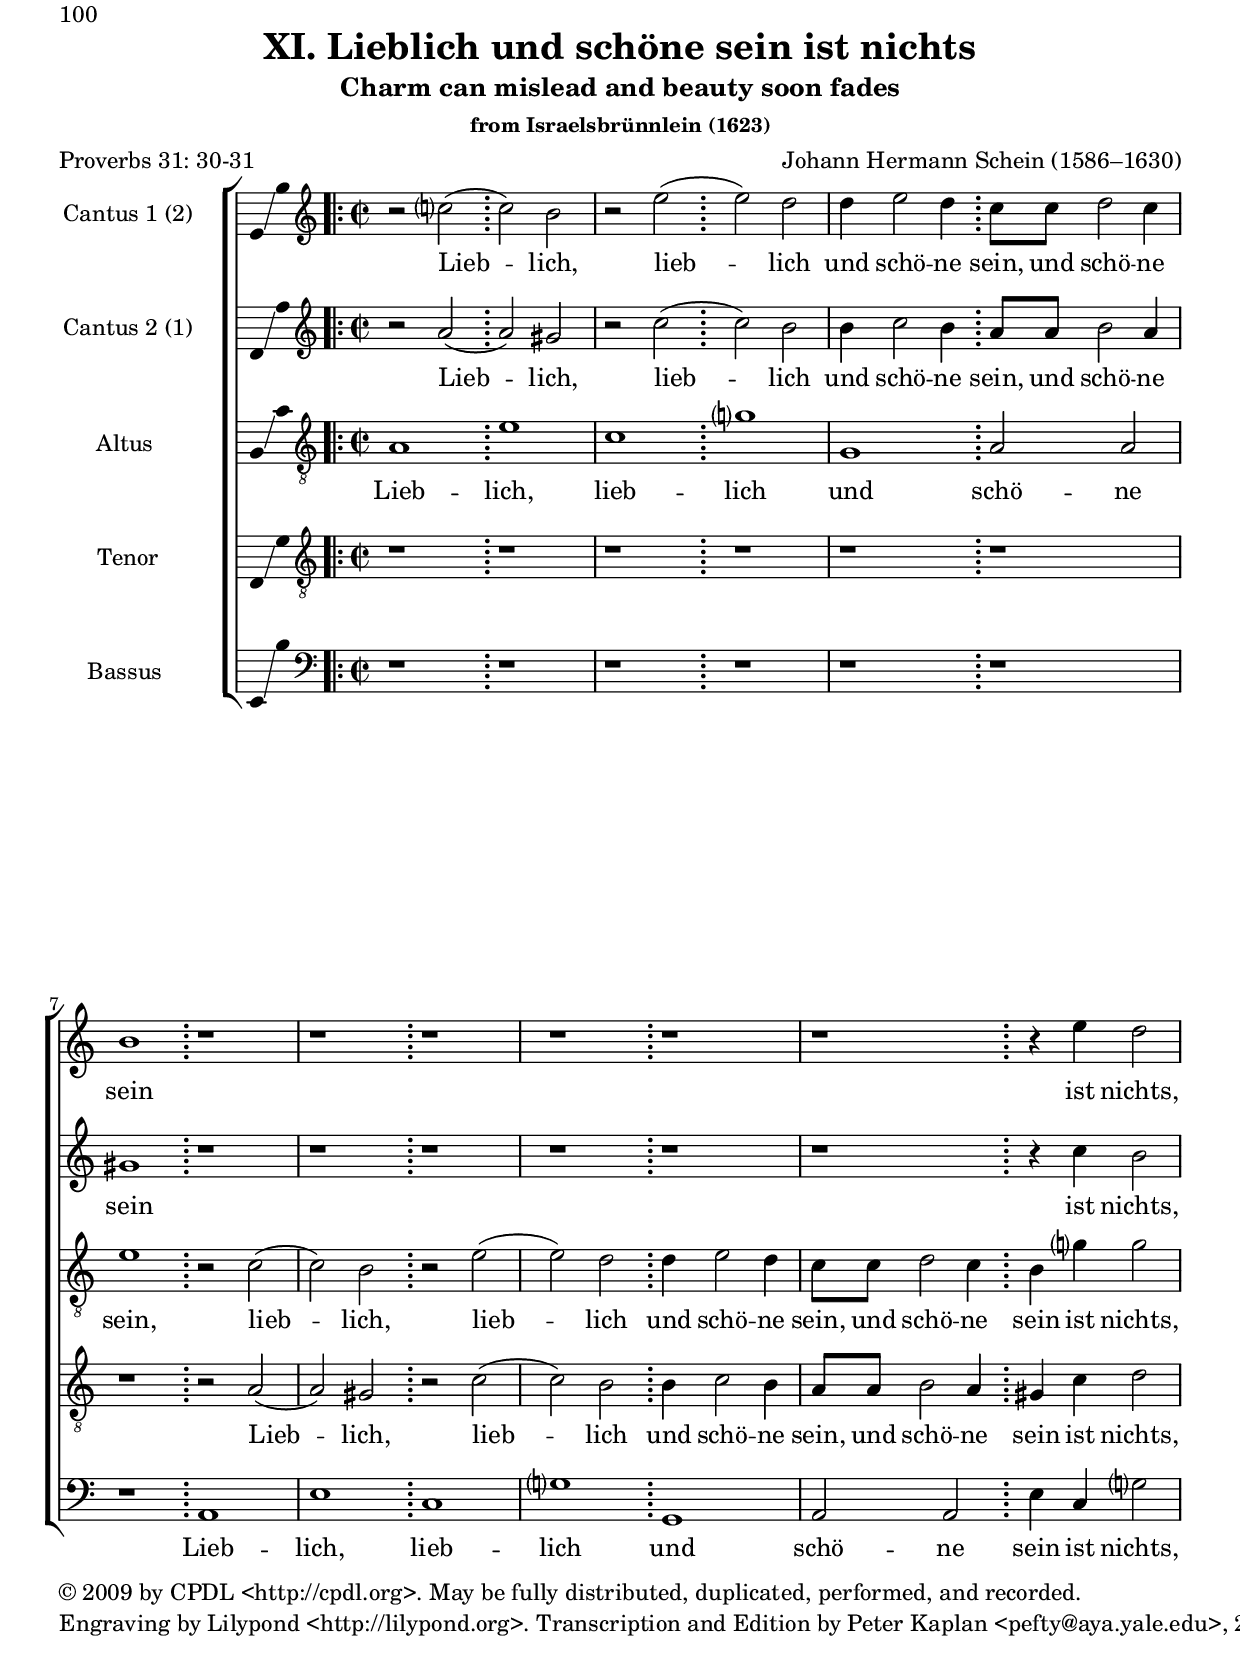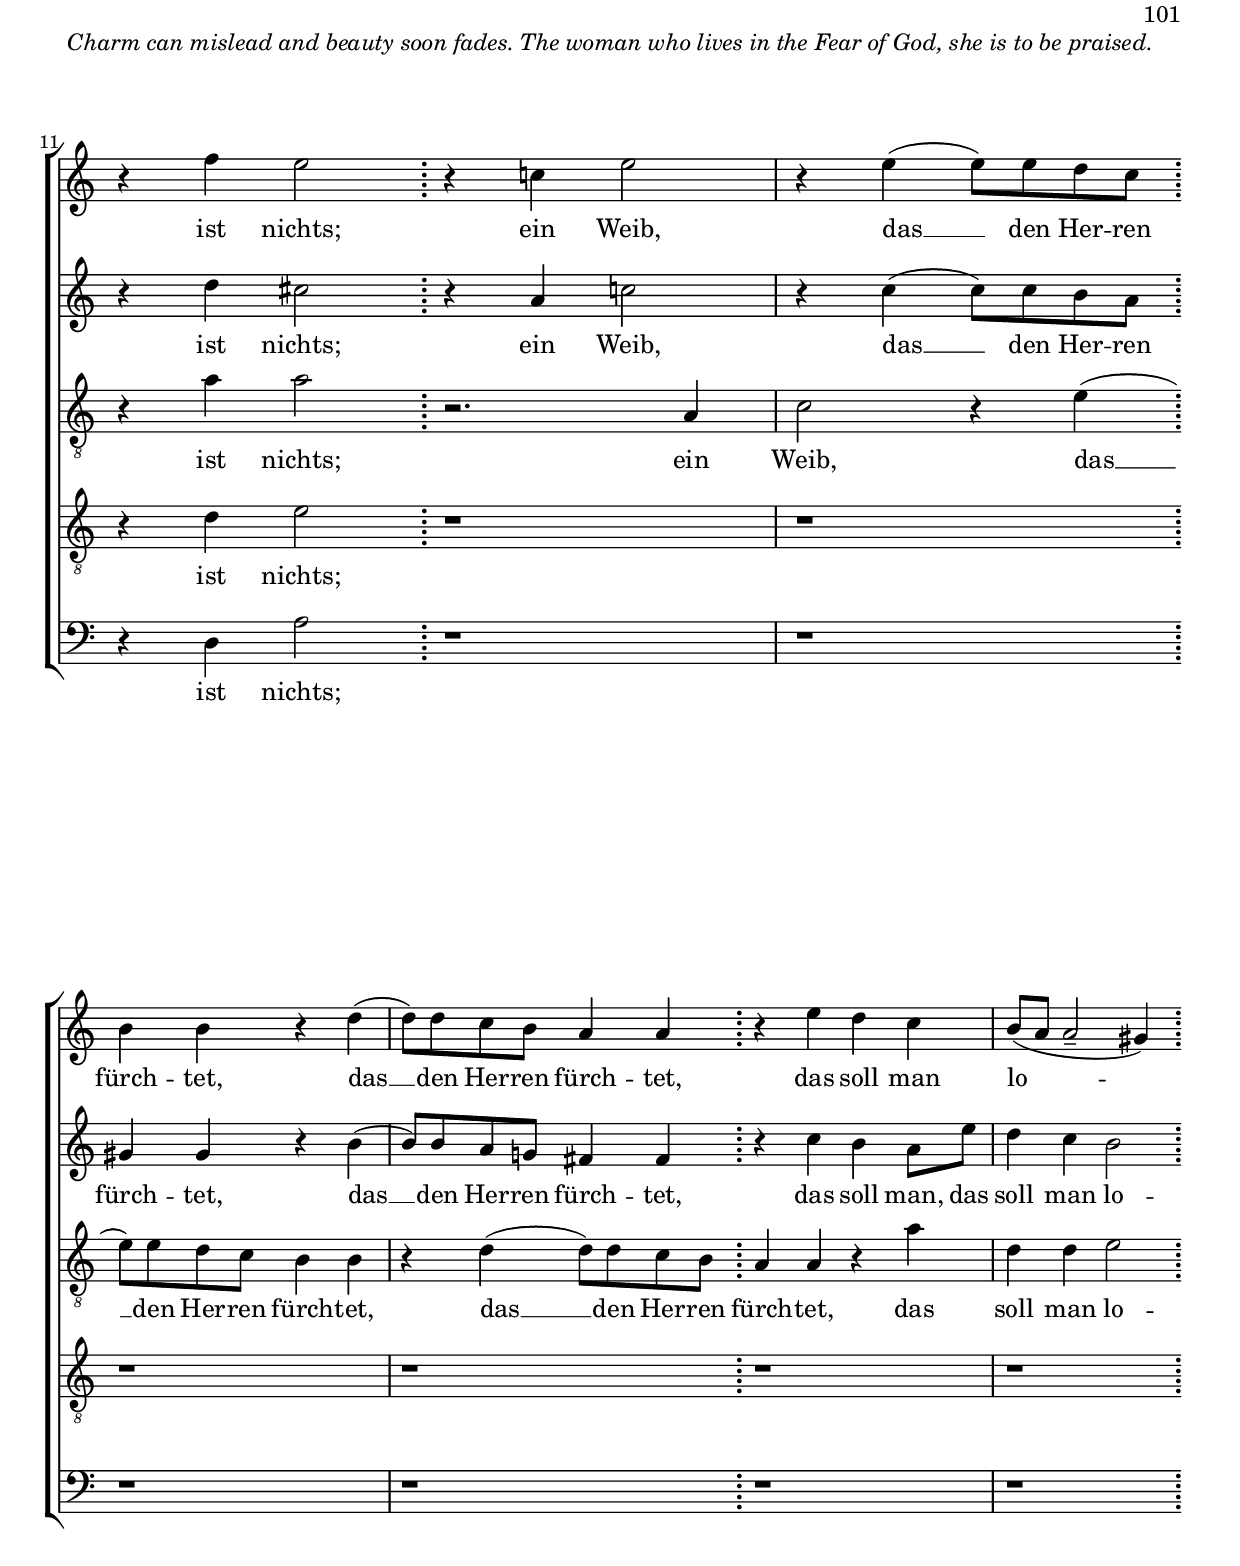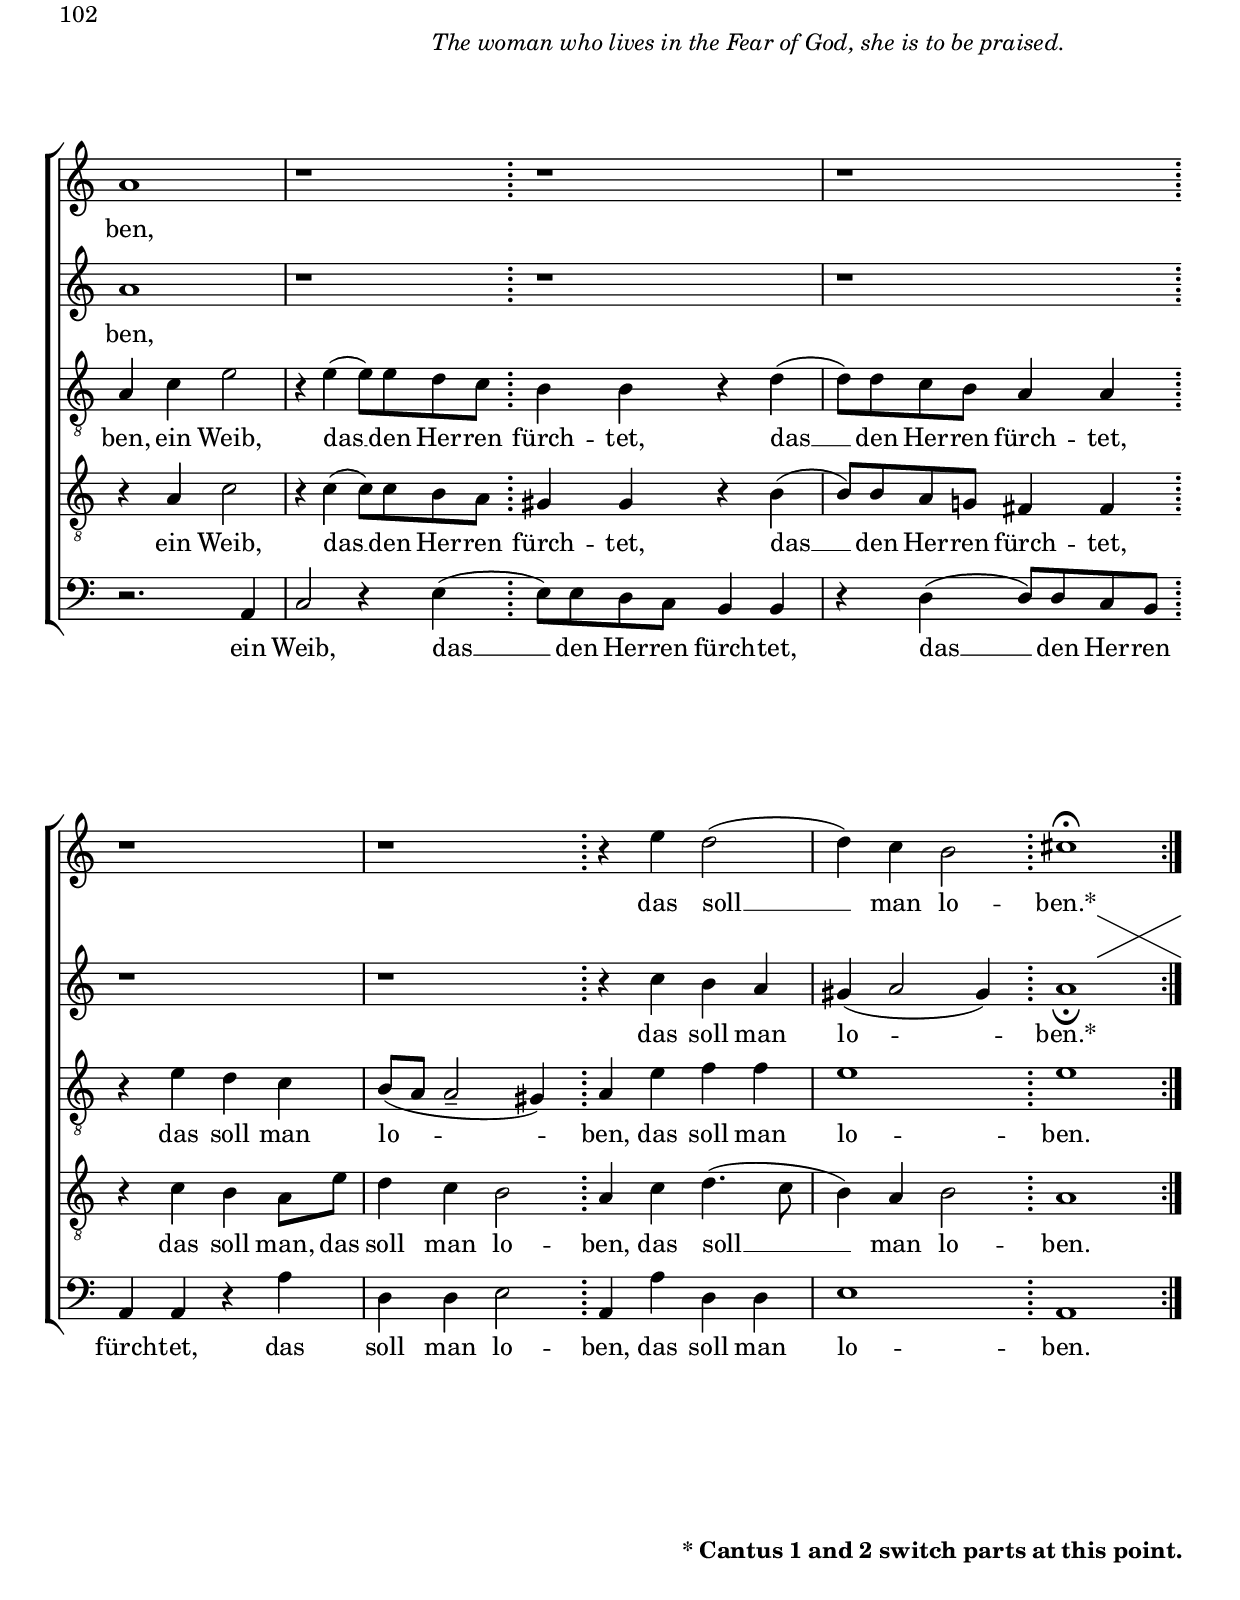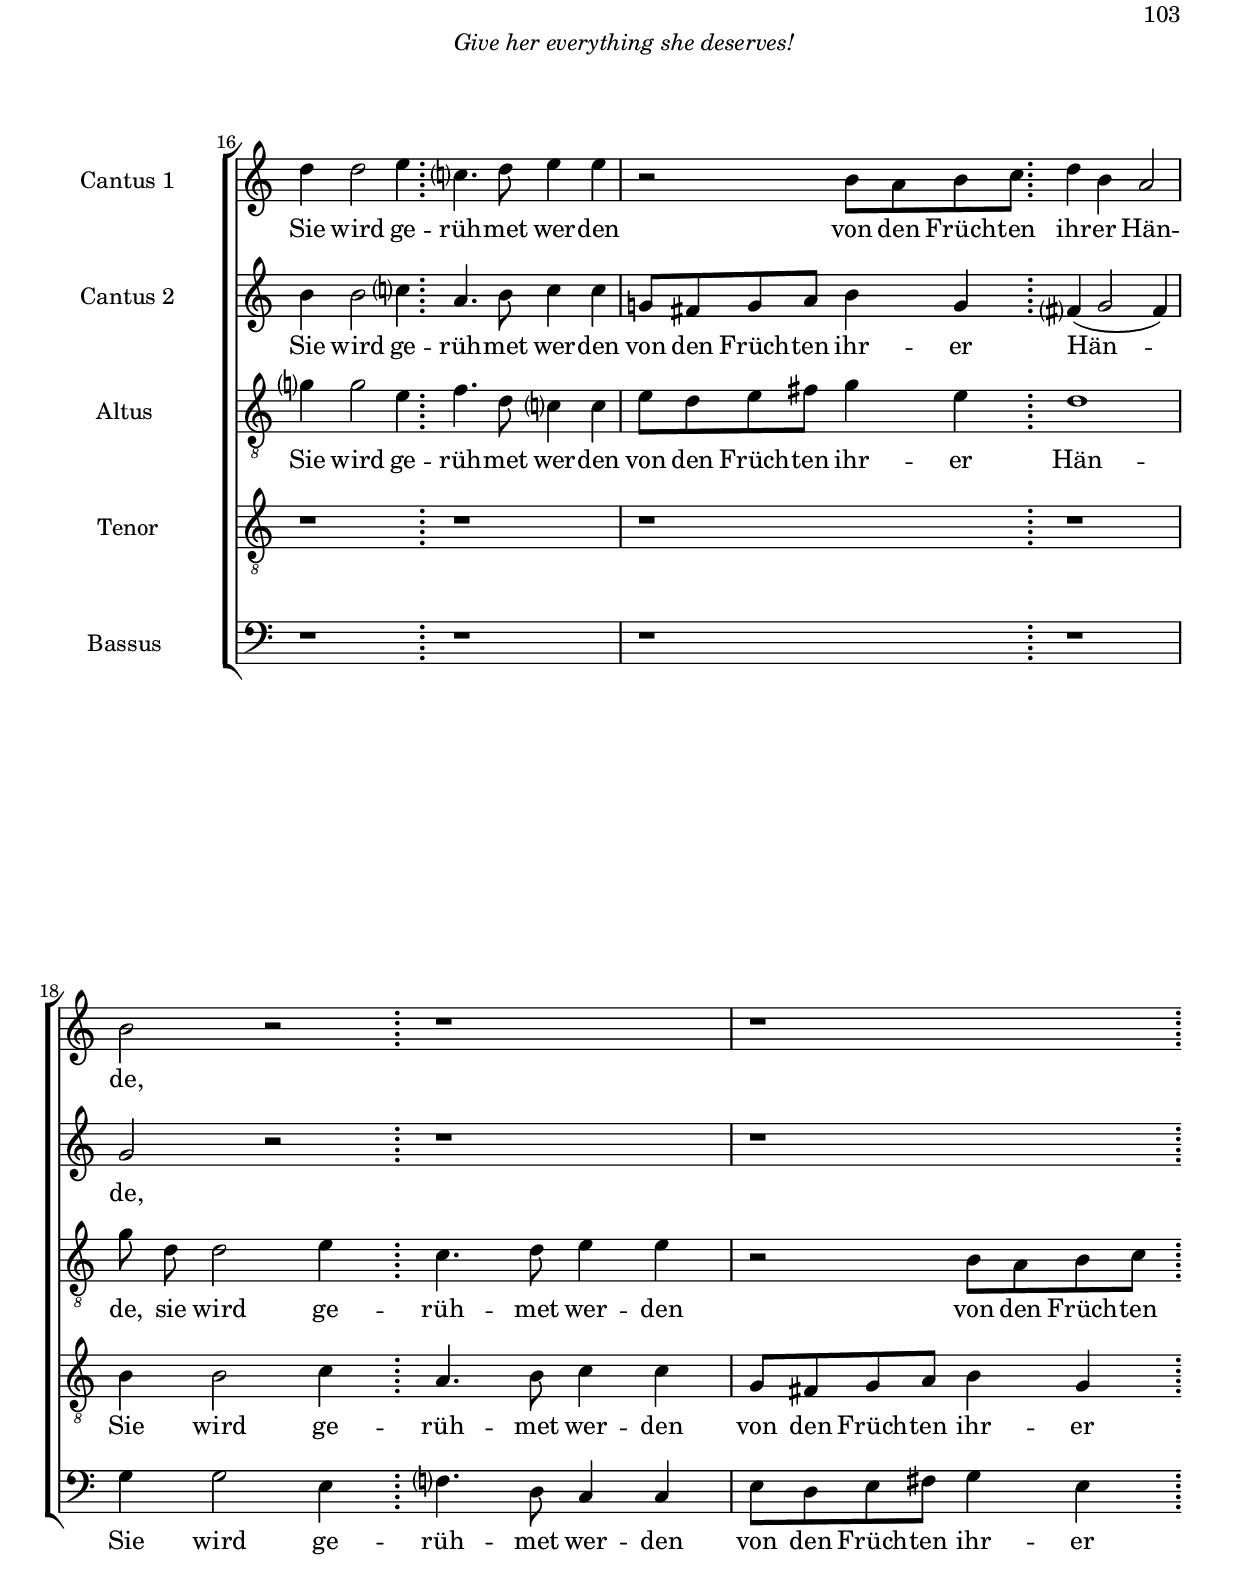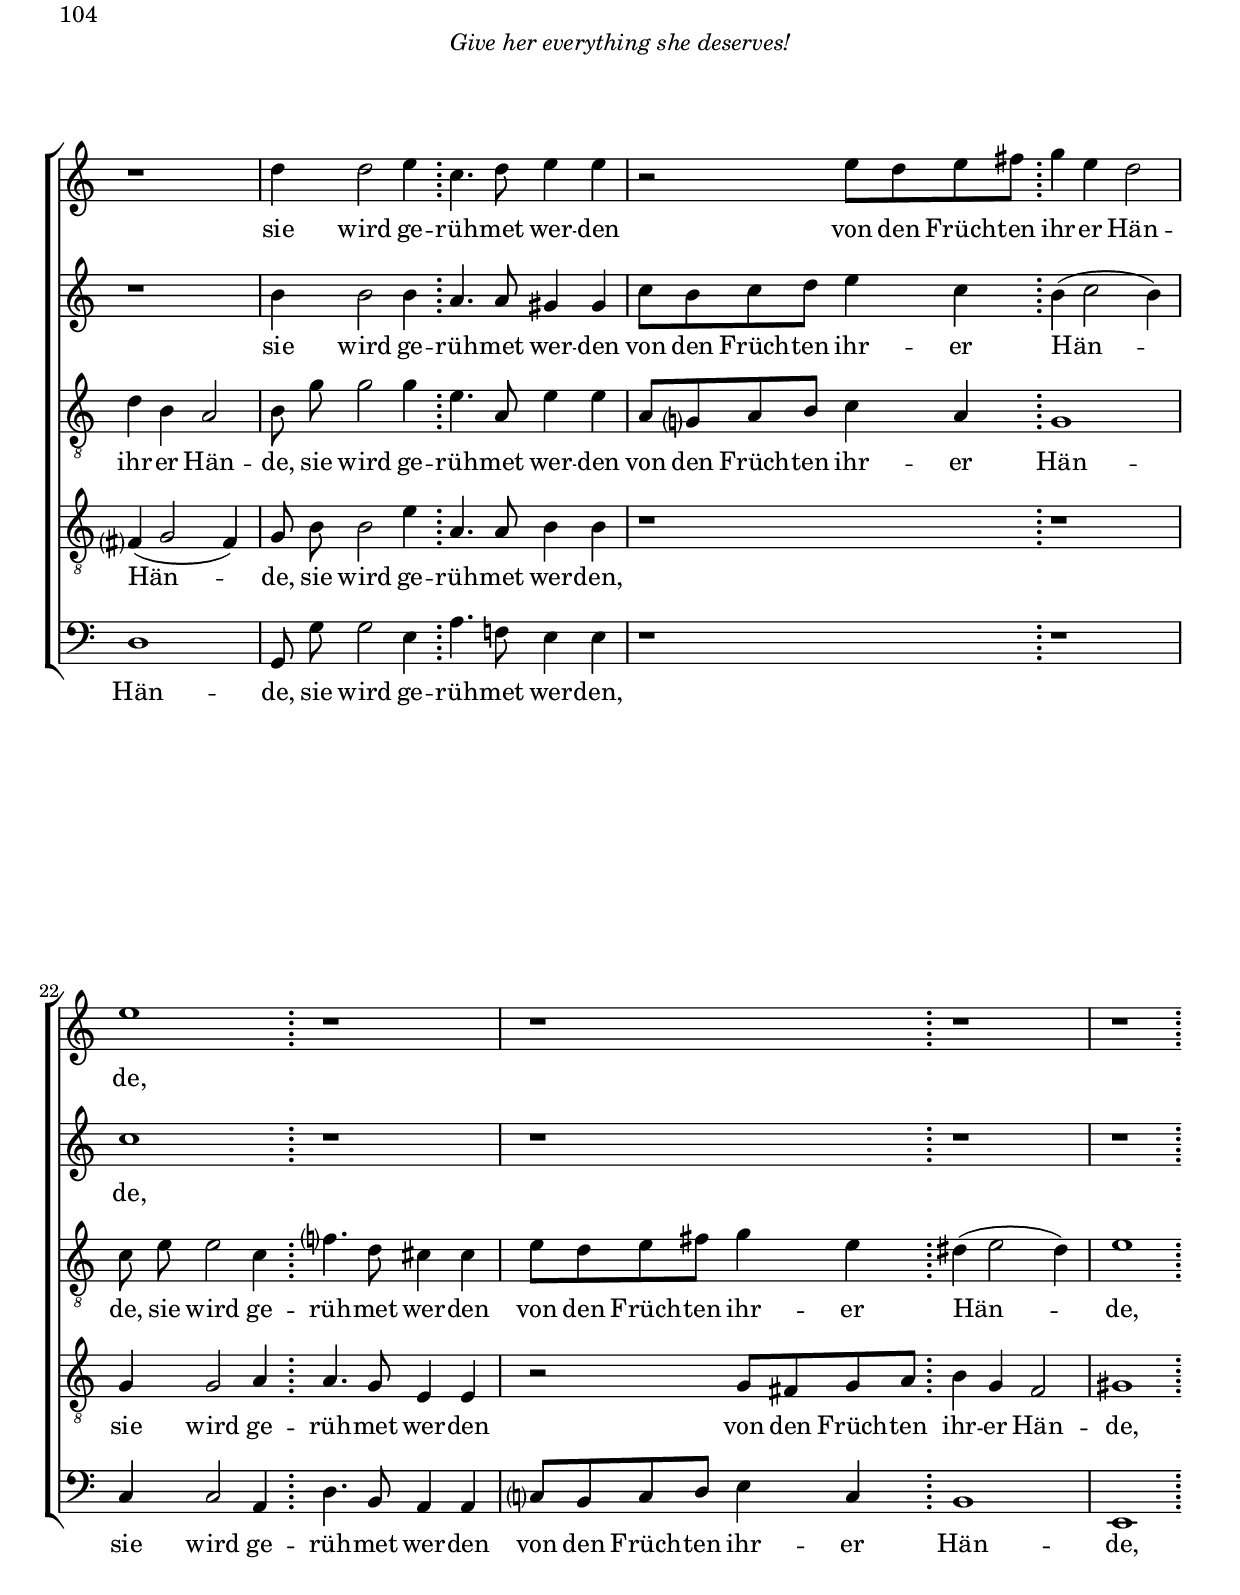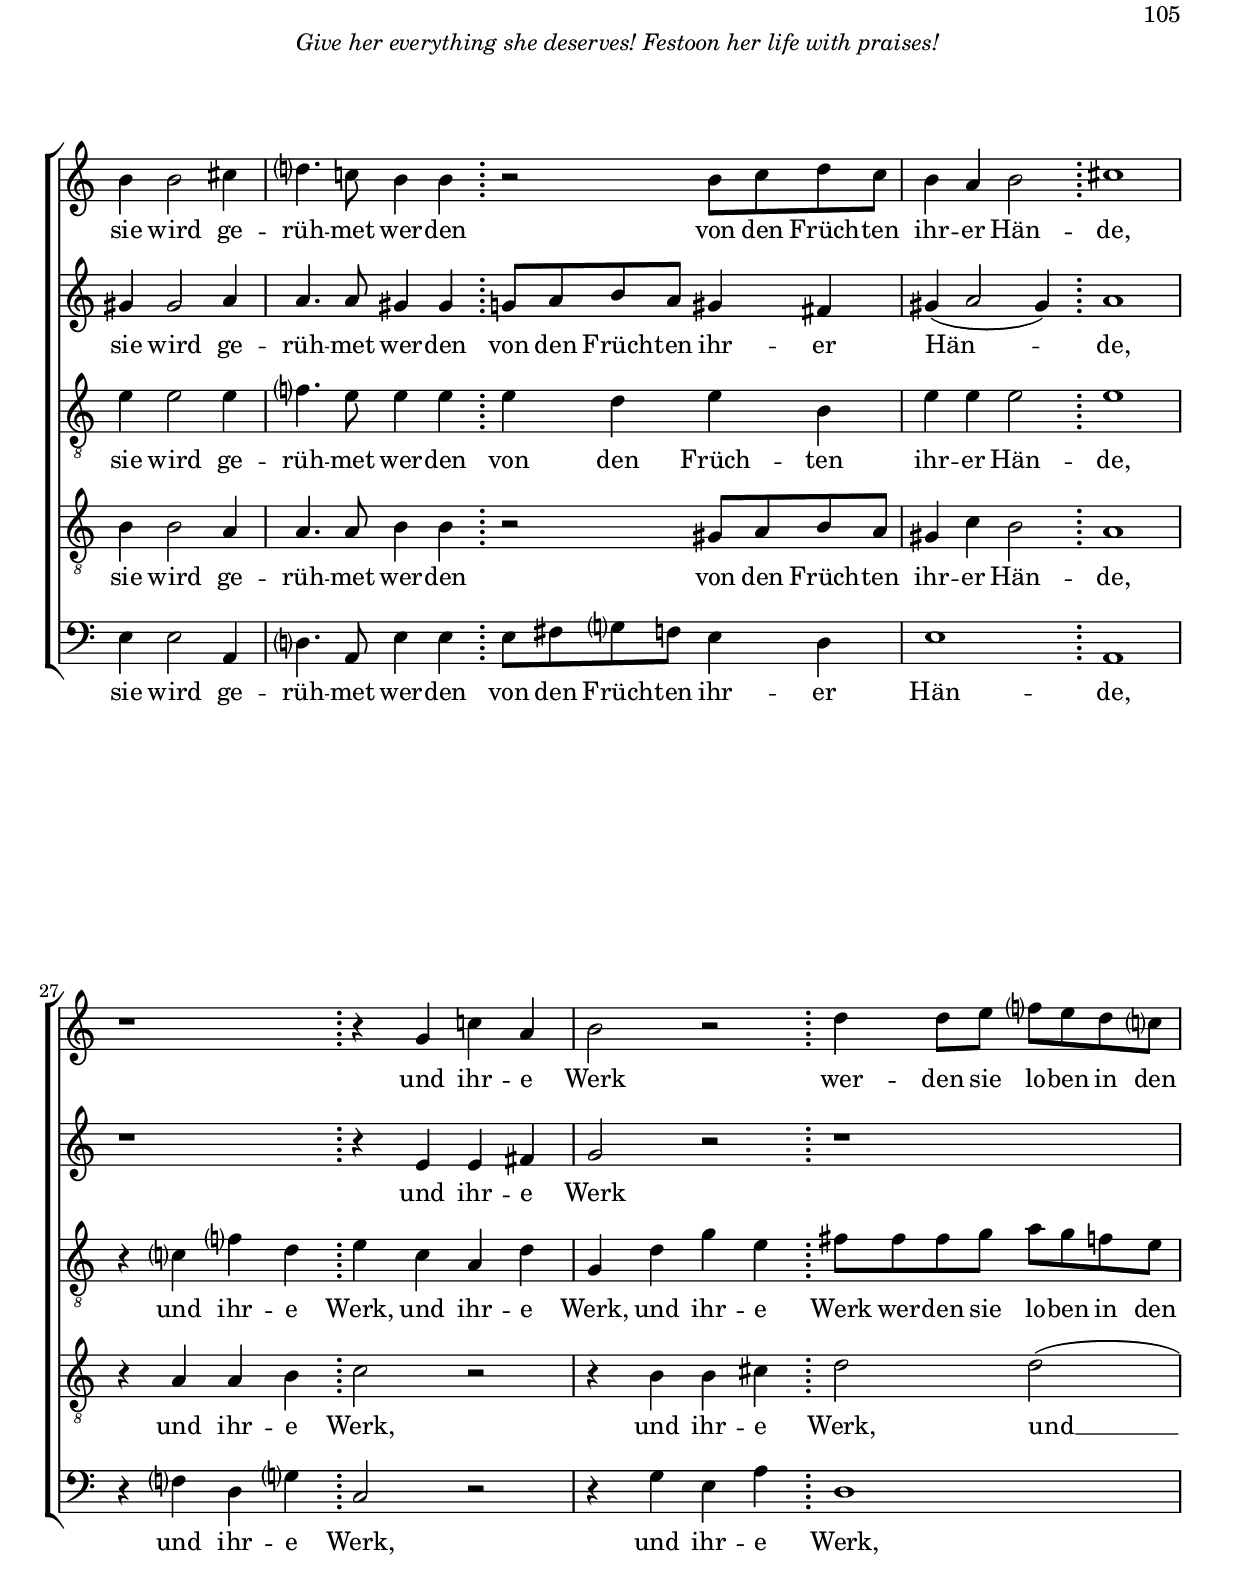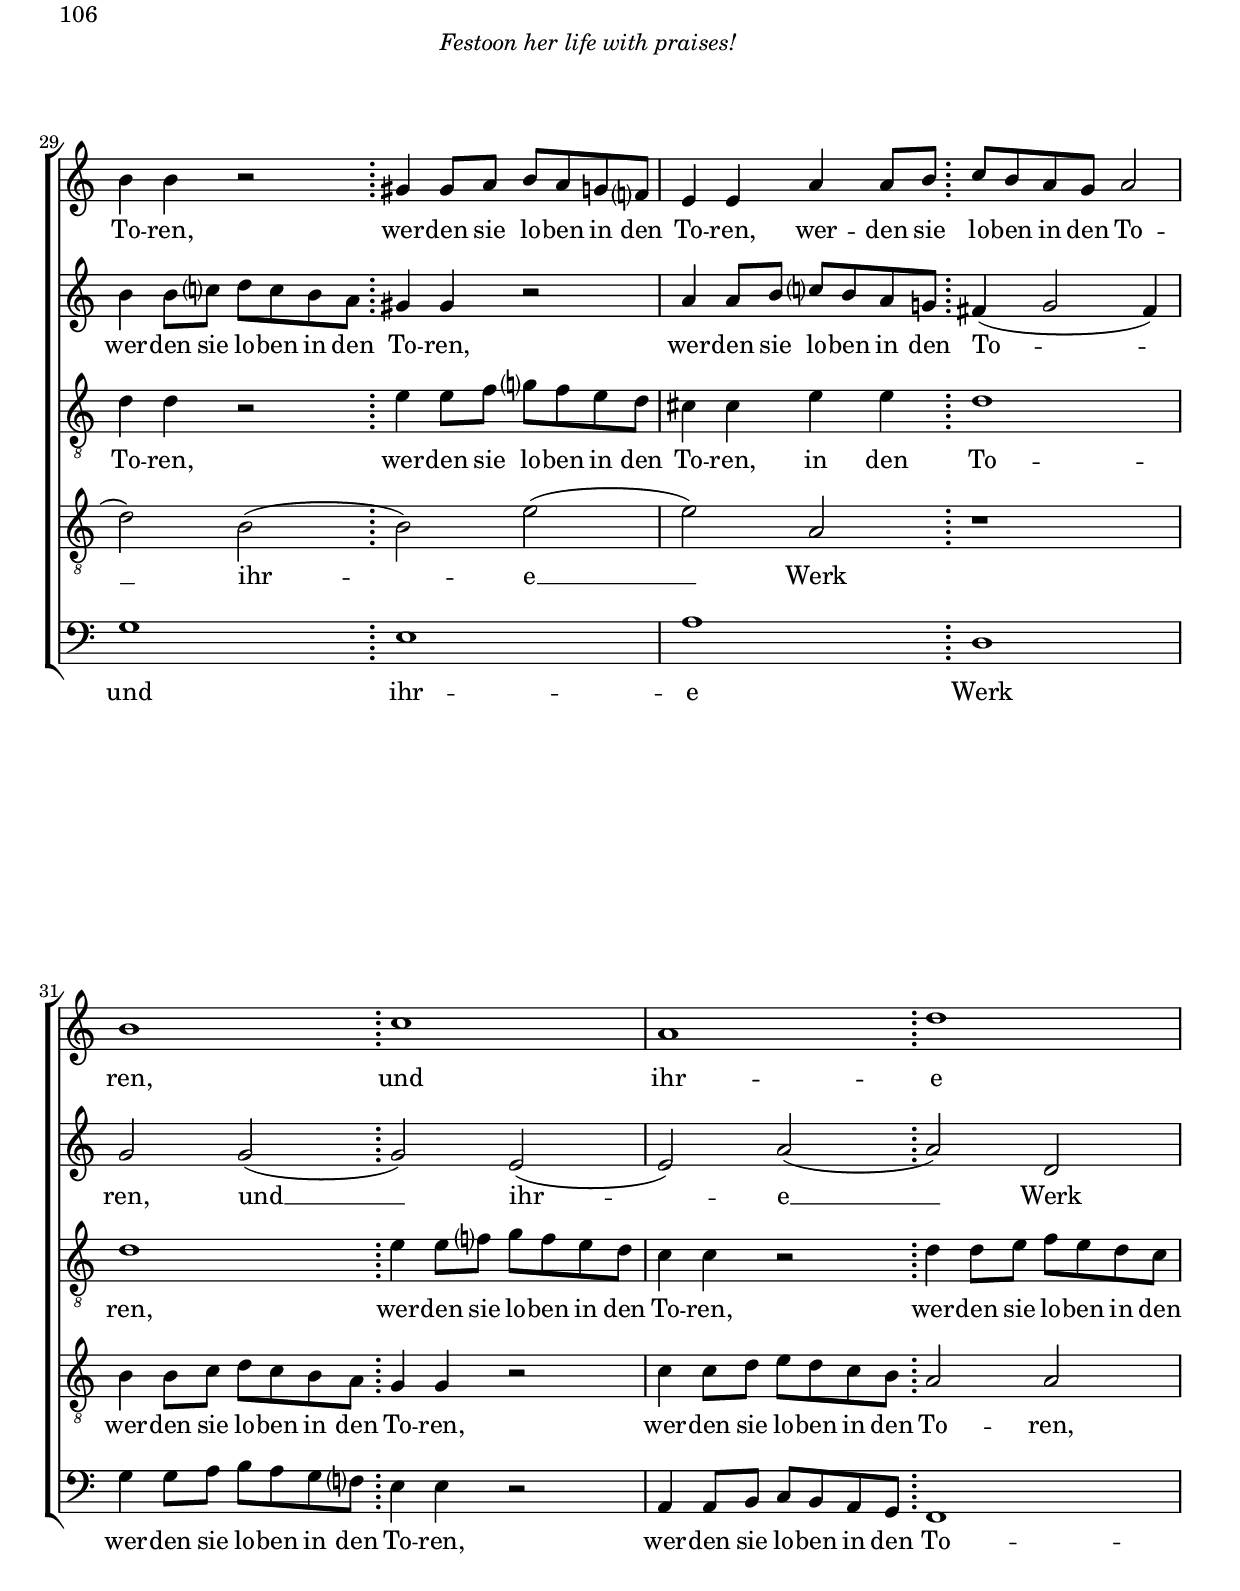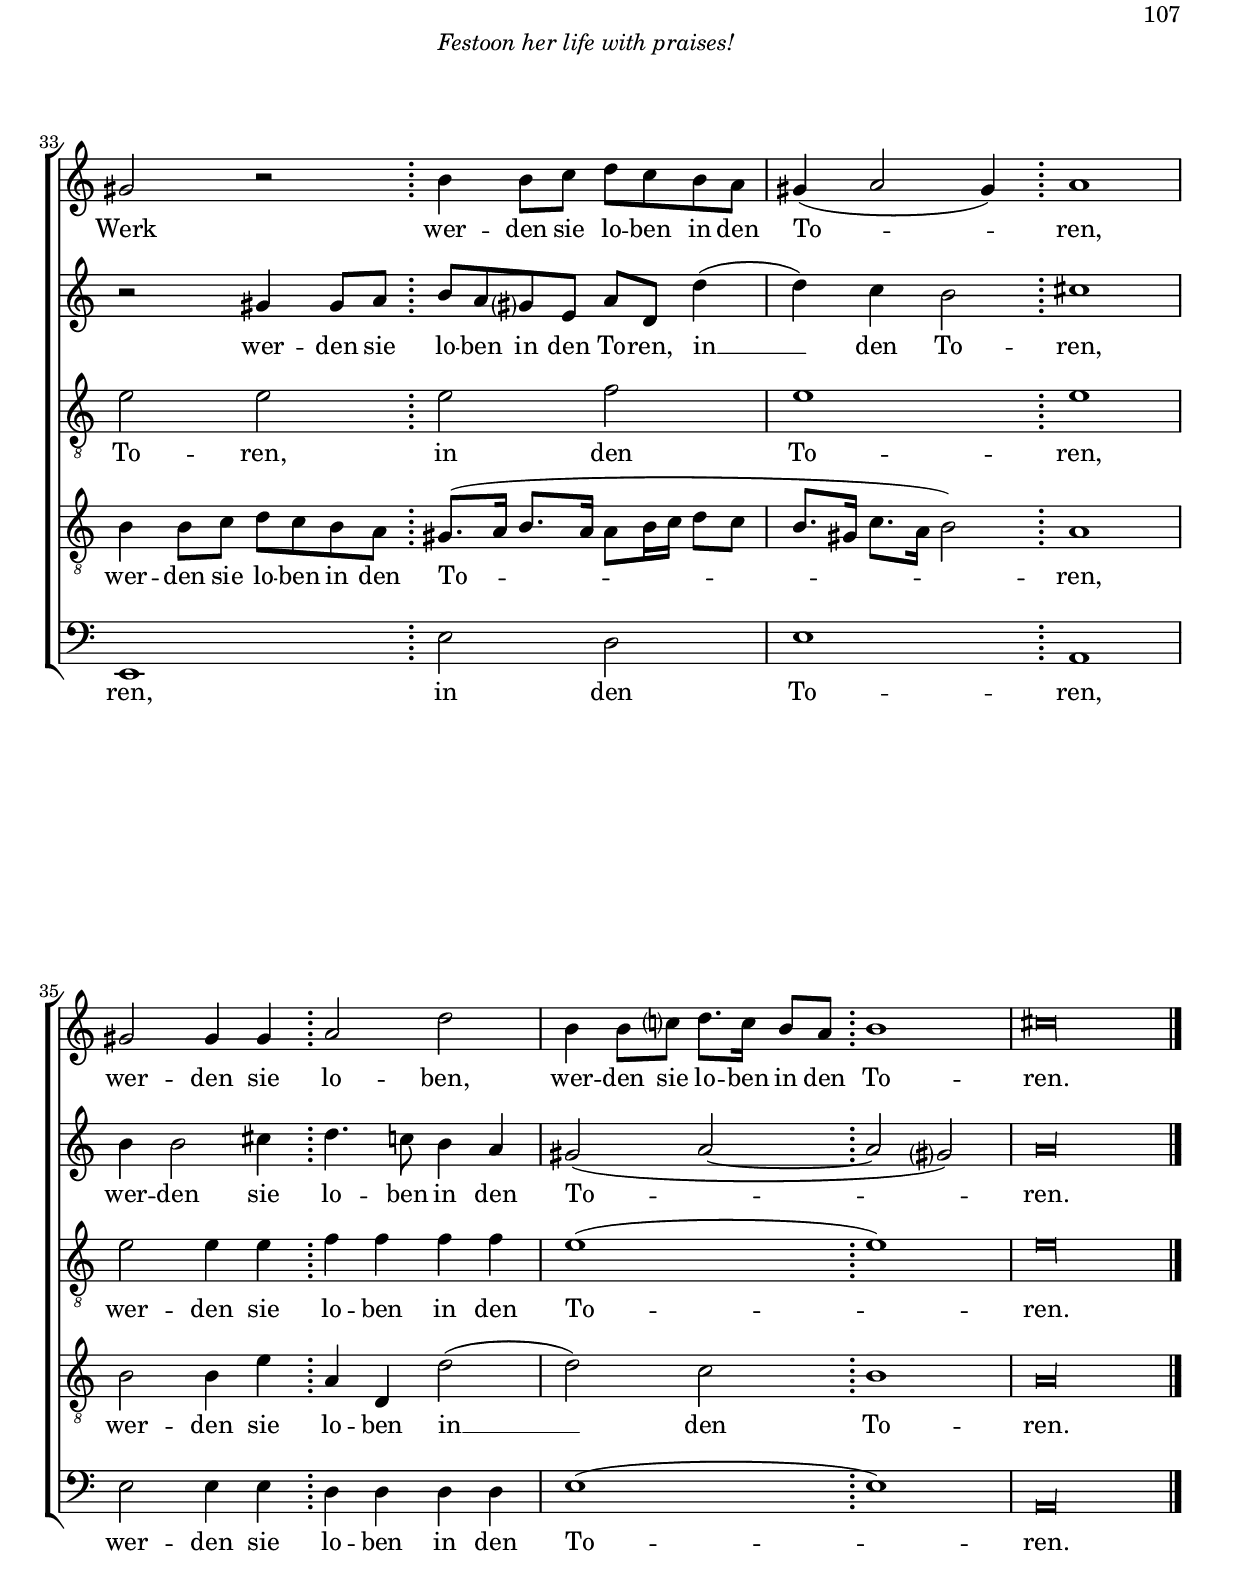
     \version "2.10.10"

elevenlineonetwo = \markup{ \hspace#-5 \raise #10 \italic \line {Charm can mislead and beauty soon fades. The woman who lives in the Fear of God, she is to be praised.}}
elevenlinetwo = \markup{ \hspace#0 \raise #10 \italic \line {The woman who lives in the Fear of God, she is to be praised.}}
elevenlinethree = \markup{ \hspace#0 \raise #10 \italic \line {Give her everything she deserves!}}
elevenlinethreefour = \markup{ \hspace#0 \raise #10 \italic \line {Give her everything she deserves! Festoon her life with praises!}}
elevenlinefour = \markup{ \hspace#0 \raise #10 \italic \line {Festoon her life with praises!}}


\paper {
 first-page-number = #100
 print-first-page-number = ##t
  between-system-space = 2.0\cm
  between-system-padding = #1
  ragged-bottom=##f
  ragged-last-bottom=##f
  bottom-margin = 2.0\cm
  top-margin = 0.1\cm
%  system-count = #16
  systemSeparatorMarkup = ""
	oddFooterMarkup = \markup \abs-fontsize #11 {
		\on-the-fly #first-page { \column { 
              \line {© 2009 by CPDL <http://cpdl.org>. May be fully distributed, duplicated, performed, and recorded.}
              \line {Engraving by Lilypond <http://lilypond.org>. Transcription and Edition by Peter Kaplan <pefty@aya.yale.edu>, 2009.}
                                               }
                                     }
                                                   }
        }
\header {
    title = "XI. Lieblich und schöne sein ist nichts"
    subtitle = "Charm can mislead and beauty soon fades"
    subsubtitle = "from Israelsbrünnlein (1623)"
    composer = "Johann Hermann Schein (1586–1630)"
    date = "1623"
    poet = "Proverbs 31: 30-31"
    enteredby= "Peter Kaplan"
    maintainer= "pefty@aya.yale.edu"
    texidoc = "I have tried to limit my own editorial markings and interpretations.  Altus line cleffed for tenor rather than treble voice."
}


uparrow = \markup { \hspace#+4  \lower #2.7 \draw-line #'(8 . 4) }
downarrow = \markup { \hspace#+12  \lower #2.7 \draw-line #'(-8 . 4)  }


\pointAndClickOff


     \score { 
      \new Score 
        {

      <<
        \new ChoirStaff <<
        \new Staff 
% \with {
  %                    \consists "Ambitus_engraver"
   %                  }
 <<
               {  
      <<
     \override Stem #'neutral-direction = #up 
     \override Staff.TimeSignature #'style = #'()
        \key a \minor 
        \new Voice = "CantusOne" {
     \override NoteHead #'style = #'baroque
        \set Staff.midiInstrument = "synth voice"
        \set Staff.vocalName = "Cantus 1 (2) "
\clef treble
\once \override Staff.Clef #'stencil = #ly:text-interface::print
\time 1/32
\once \override Staff.TimeSignature #'stencil = #ly:text-interface::print
   \once \override Stem #'transparent = ##t e'32 \glissando
\once \override Staff.BarLine #'stencil = #ly:text-interface::print
   \once \override Stem #'transparent = ##t g''32
\once \override Staff.BarLine #'stencil = #ly:text-interface::print
\clef percussion
\once \override Staff.Clef #'stencil = #ly:text-interface::print
s32
% \once \override Staff.BarLine #'stencil = #ly:text-interface::print
\clef treble
\time 4/2
\once \override Staff.TimeSignature #'stencil = #ly:text-interface::print
\once \override Staff.TimeSignature #'text = \markup \musicglyph #"timesig.C22"
% final copy should just say "¢"
        \bar "|:"  
        \repeat volta 2
        {
r2 c''?(                        \bar ":" c'') b'
r2 e''(                         \bar ":" e'') d''
d''4 e''2 d''4                  \bar ":" c''8 c'' d''2 c''4
b'1                             \bar ":" r
% measure 5
r1                              \bar ":" r
r1                              \bar ":" r
r1                              \bar ":" r4 e'' d''2
r4^\elevenlineonetwo f'' e''2   \bar ":" r4 c''! e''2
r4 e''4( e''8) e'' d'' c''      \bar ":" b'4 b' r d''(
% measure 10
d''8) d'' c'' b' a'4 a'         \bar ":" r e'' d'' c''
b'8( a' a'2-- gis'4)            \bar ":" a'1
<<{r1}{s2. s4^\elevenlinetwo}>> \bar ":" r1
r1                              \bar ":" r
r1                              \bar ":" r4 e'' d''2(
% measure 15
d''4) c'' b'2                   \bar ":" cis''1\fermata
          % repeat and switch parts
              }
}
>>
}

>>

\new Lyrics 
\lyricsto "CantusOne"
        { 
\skip 32
\skip 32
Lieb -- lich,
 lieb -- lich
und schö -- ne sein, und schö -- ne 
sein


 ist nichts,
 ist nichts; ein Weib,
 das __ den Her -- ren fürch -- tet, das 
__ den Her -- ren fürch -- tet, das soll man
lo -- ben,


 das soll
__ man lo -- ben.*

}




        \new Staff 
% \with {
% \consists "Ambitus_engraver"
% }
 <<
               {  
      <<
     \override Stem #'neutral-direction = #up 
     \override Staff.TimeSignature #'style = #'()
        \key a \minor 
        \new Voice = "CantusTwo" {
     \override NoteHead #'style = #'baroque
        \set Staff.midiInstrument = "synth voice"
        \set Staff.vocalName = "Cantus 2 (1) "
\clef treble
\once \override Staff.Clef #'stencil = #ly:text-interface::print
\time 1/32
\once \override Staff.TimeSignature #'stencil = #ly:text-interface::print
   \once \override Stem #'transparent = ##t d'32 \glissando
\once \override Staff.BarLine #'stencil = #ly:text-interface::print
   \once \override Stem #'transparent = ##t f''32 
\once \override Staff.BarLine #'stencil = #ly:text-interface::print
\clef percussion
\once \override Staff.Clef #'stencil = #ly:text-interface::print
s32
% \once \override Staff.BarLine #'stencil = #ly:text-interface::print
\clef treble
\time 4/2
\once \override Staff.TimeSignature #'stencil = #ly:text-interface::print
\once \override Staff.TimeSignature #'text = \markup \musicglyph #"timesig.C22"
% final copy should just say "¢"
        \bar "|:"  
        \repeat volta 2
        {
r2 a'( a') gis'
r2 c''( c'') b'
b'4 c''2 b'4 a'8 a' b'2 a'4
gis'1 r
% measure 5
r1 r
r1 r
r1 r4 c'' b'2
\break
r4 d'' cis''2 r4 a' c''!2
r4 c''4( c''8) c'' b' a' gis'4 gis' r b'(
% measure 10
b'8) b' a' g'! fis'4 fis' r c'' b' a'8 e''
d''4 c'' b'2 a'1
r1 r
r1 r
r1 r4 c'' b' a'
% measure 15
gis'4( a'2 gis'4) << {a'1_\fermata} {s1^\markup  \combine \uparrow \downarrow } >>
% gis'4( a'2 gis'4) << {a'1_\fermata} {s1^\markup  \combine \hspace#+4  \lower #2.7 \draw-line #'(8 . 8) \hspace#+4  \lower #2.7 \draw-line #'(-8 . 8)  } >>

          % repeat and switch parts
\break
          }

}
>>
}

>>

\new Lyrics 
\lyricsto "CantusTwo"
        { 
\skip 32
\skip 32
 Lieb -- lich,
 lieb -- lich
und schö -- ne sein, und schö -- ne 
sein


 ist nichts,
 ist nichts; ein Weib,
 das __ den Her -- ren fürch -- tet, das 
__ den Her -- ren fürch -- tet, das soll man, das 
soll man lo -- ben,


 das soll man 
lo -- ben.*

}




        \new Staff 
% \with {
% \consists "Ambitus_engraver"
% }
 <<
               {  
      <<
     \override Stem #'neutral-direction = #up 
     \override Staff.TimeSignature #'style = #'()
        \key a \minor 
        \new Voice = "Altus" {
     \override NoteHead #'style = #'baroque
        \set Staff.midiInstrument = "synth voice"
        \set Staff.vocalName = "Altus  "
\clef treble
\once \override Staff.Clef #'stencil = #ly:text-interface::print
\time 1/32
\once \override Staff.TimeSignature #'stencil = #ly:text-interface::print
   \once \override Stem #'transparent = ##t g'32 \glissando
\once \override Staff.BarLine #'stencil = #ly:text-interface::print
   \once \override Stem #'transparent = ##t a''32
\once \override Staff.BarLine #'stencil = #ly:text-interface::print
\clef percussion
\once \override Staff.Clef #'stencil = #ly:text-interface::print
s32
% \once \override Staff.BarLine #'stencil = #ly:text-interface::print
\clef "G_8"
\time 4/2
\once \override Staff.TimeSignature #'stencil = #ly:text-interface::print
\once \override Staff.TimeSignature #'text = \markup \musicglyph #"timesig.C22"
% final copy should just say "¢"
        \bar "|:"  
        \repeat volta 2
        {
a1 e'
c'1 g'?
g1 a2 a 
e'1 r2 c'(
% measure 5
c'2) b r e'(
e'2) d' d'4 e'2 d'4
c'8 c' d'2 c'4 b4 g'? g'2
r4 a' a'2 r2. a4
c'2 r4 e'( e'8) e' d' c' b4 b
% measure 10
r4 d'4( d'8) d' c' b a4 a r a'
d'4 d' e'2 a4 c' e'2
r4 e'( e'8) e' d' c' b4 b r d'(
d'8) d' c' b a4 a r e' d' c'
b8( a a2-- gis4) a e' f' f'
% measure 15
e'1 e'
               }

}
>>
}

>>

\new Lyrics 
\lyricsto "Altus"
        { 
\skip32
\skip32
Lieb -- lich,
lieb -- lich
und schö -- ne 
sein, lieb -- 
 lich, lieb -- 
 lich und schö -- ne 
sein, und schö -- ne sein ist nichts,
 ist nichts; ein 
Weib, das __ den Her -- ren fürch -- tet, 
 das __ den Her -- ren fürch -- tet, das 
soll man lo -- ben, ein Weib, 
 das __ den Her -- ren fürch -- tet, das 
__ den Her -- ren fürch -- tet, das soll man 
lo -- ben, das soll man 
lo -- ben.

}


        \new Staff 
% \with {
% \consists "Ambitus_engraver"
% }
<<
               {  
      <<
     \override Stem #'neutral-direction = #up 
     \override Staff.TimeSignature #'style = #'()
        \key a \minor 
        \new Voice = "Tenor" {
     \override NoteHead #'style = #'baroque
        \set Staff.midiInstrument = "synth voice"
        \set Staff.vocalName = "Tenor "

        \clef treble
\once \override Staff.Clef #'stencil = #ly:text-interface::print
\time 1/32
\once \override Staff.TimeSignature #'stencil = #ly:text-interface::print
   \once \override Stem #'transparent = ##t d'32 \glissando
\once \override Staff.BarLine #'stencil = #ly:text-interface::print
   \once \override Stem #'transparent = ##t e''32
\once \override Staff.BarLine #'stencil = #ly:text-interface::print
\clef percussion
\once \override Staff.Clef #'stencil = #ly:text-interface::print
s32
% \once \override Staff.BarLine #'stencil = #ly:text-interface::print
\clef "G_8"
\time 4/2
\once \override Staff.TimeSignature #'stencil = #ly:text-interface::print
\once \override Staff.TimeSignature #'text = \markup \musicglyph #"timesig.C22"
% final copy should just say "¢"        \bar "|:"  
        \repeat volta 2
        {
r1 r
r1 r
r1 r
r1 r2 a(
% measure 5
a2) gis r c'(
c'2) b b4 c'2 b4
a8 a b2 a4 gis c' d'2
r4 d' e'2 r1
r1 r
% measure 10
r1 r
r1 r4 a c'2
r4 c'( c'8) c' b a gis4 gis r b(
b8) b a g! fis4 fis r c' b a8 e'
d'4 c' b2 a4 c' d'4.( c'8
% measure 15
b4) a b2 a1
              }

}
>>
}

>>

\new Lyrics 
\lyricsto "Tenor"
        {
\skip 32
\skip 32
Lieb -- lich,
lieb -- lich
und schö -- ne 
sein, und schö -- ne 
sein ist nichts,
 ist nichts; 



 ein Weib, 
 das __ den Her -- ren fürch -- tet, das 
__ den Her -- ren fürch -- tet, das soll man, das 
soll man lo -- ben, das soll 
__ man lo -- ben.
}


        \new Staff 
% \with {
% \consists "Ambitus_engraver"
% }
<<
               {  
      <<
     \override Stem #'neutral-direction = #up 
     \override Staff.TimeSignature #'style = #'()
        \key a \minor 
        \new Voice = "Bassus" {
     \override NoteHead #'style = #'baroque
        \set Staff.midiInstrument = "synth voice"
        \set Staff.vocalName = "Bassus  "
\clef bass
\once \override Staff.Clef #'stencil = #ly:text-interface::print
\time 1/32
\once \override Staff.TimeSignature #'stencil = #ly:text-interface::print
   \once \override Stem #'transparent = ##t e,32 \glissando
\once \override Staff.BarLine #'stencil = #ly:text-interface::print
   \once \override Stem #'transparent = ##t b32
\once \override Staff.BarLine #'stencil = #ly:text-interface::print
\clef percussion
\once \override Staff.Clef #'stencil = #ly:text-interface::print
s32
% \once \override Staff.BarLine #'stencil = #ly:text-interface::print
\clef bass
\time 4/2
\once \override Staff.TimeSignature #'stencil = #ly:text-interface::print
\once \override Staff.TimeSignature #'text = \markup \musicglyph #"timesig.C22"
% final copy should just say "¢"        \bar "|:"  
        \bar "|:"  
        \repeat volta 2
        {
r1 r
r1 r
r1 r
r1 a,
% measure 5
e1 c
g?1 g,
a,2 a, e4 c g?2
r4 d a2 r1
r1 r
% measure 10
r1 r
r1 r2. a,4
c2 r4 e( e8) e d c b,4 b,
r4 d( d8) d c b, a,4 a, r a
d4 d e2 a,4 a d d
% measure 15
e1 a,
          }

}
>>
}

>>

\new Lyrics 
\lyricsto "Bassus"
        { 

\skip32
\skip32

 Lieb -- 
lich, lieb -- 
lich und 
schö -- ne sein ist nichts,
 ist nichts; 


 ein 
Weib, das __ den Her -- ren fürch -- tet, 
 das __ den Her -- ren fürch -- tet, das 
soll man lo -- ben, das soll man 
lo -- ben.
}




>>


>>
   
}

%{
\midi { 
\context { 
\Score 
tempoWholesPerMinute = #(ly:make-moment 80 2) 
} 
 
%}

}

\markup { \hspace#60 \bold \line{* Cantus 1 and 2 switch parts at this point. } } 



     \score { 
      \new Score 
        {

      <<
        \new ChoirStaff <<
        \new Staff = CantusOnea <<
               {  
      <<
     \override Stem #'neutral-direction = #up 
     \override Staff.TimeSignature #'style = #'()
        \clef treble
        \key a \minor 
        \new Voice = "CantusOnea" {
     \override NoteHead #'style = #'baroque
        \set Staff.midiInstrument = "synth voice"
        \set Staff.vocalName = "Cantus 1 "
        \set Score.currentBarNumber = 16
\pageBreak
\time 4/2
\once \override Staff.TimeSignature #'stencil = #ly:text-interface::print
d''4 d''2 e''4                 \bar ":" c''?4.^\elevenlinethree d''8 e''4 e'' 
r2 b'8 a' b' c''               \bar ":" d''4 b' a'2     
\break
b'2 r                          \bar ":" r1 
r1                             \bar ":" 
\break
                                        r 
% measure 35
d''4 d''2 e''4                 \bar ":" 

                                        c''4.^\elevenlinethree d''8 e''4 e''
r2 e''8 d'' e'' fis''          \bar ":" g''4 e'' d''2
\break
e''1                           \bar ":" r
r1                             \bar ":" r
r1                             
\break
                               \bar ":" b'4 b'2 cis''4
% measure 40
d''?4.^\elevenlinethreefour c''!8 b'4 b'            \bar ":" r2 b'8 c'' d'' c''
b'4 a' b'2                     \bar ":" cis''1
\break
r1                             \bar ":" r4 g' c''! a'
b'2 r                          \bar ":" d''4 d''8 e'' f''? e'' d'' c''?
\break
b'4 b' r2                      \bar ":" gis'4 gis'8^\elevenlinefour a' b' a' g' f'?
% measure 45
e'4 e' a' a'8 b'               \bar ":" c'' b' a' g' a'2
\break
b'1                            \bar ":" c''
a'1                            \bar ":" d''
\break
gis'2 r                        \bar ":" b'4^\elevenlinefour b'8 c'' d'' c'' b' a'
gis'4( a'2 gis'4)              \bar ":" a'1
\break
% measure 50
gis'2 gis'4 gis'               \bar ":" a'2 d''
b'4 b'8 c''? d''8. c''16 b'8 a' \bar ":" b'1
\time 8/2
\once \override Staff.TimeSignature #'stencil = #ly:text-interface::print
cis''\longa                    \bar "|."
}
>>
}

>>

\new Lyrics 
\lyricsto "CantusOnea"
        { 
Sie wird ge -- rüh -- met wer -- den
 von den Früch -- ten ihr -- er Hän --
de,

sie wird ge -- rüh -- met wer -- den
 von den Früch -- ten ihr -- er Hän --
de,

 sie wird ge -- 
rüh -- met wer -- den von den Früch -- ten 
ihr -- er Hän -- de,
 und ihr -- e 
Werk wer -- den sie lo -- ben in den
To -- ren, wer -- den sie lo -- ben in den
To -- ren, wer -- den sie lo -- ben in den To -- 
ren, und 
ihr -- e 
Werk wer -- den sie lo -- ben in den
To -- ren,
wer -- den sie lo -- ben,
wer -- den sie lo -- ben in den To -- 
ren.
}



        \new Staff = CantusTwoa <<
               {  
      <<
     \override Stem #'neutral-direction = #up 
     \override Staff.TimeSignature #'style = #'()
        \clef treble
        \key a \minor 
        \new Voice = "CantusTwoa" {
     \override NoteHead #'style = #'baroque
        \set Staff.midiInstrument = "synth voice"
        \set Staff.vocalName = "Cantus 2 "

\time 4/2
\once \override Staff.TimeSignature #'stencil = #ly:text-interface::print
% final copy should just say "¢"
b'4 b'2 c''?4 a'4. b'8 c''4 c''
g'!8 fis' g' a' b'4 g' fis'?( g'2 fis'4)
g'2 r 
       r1
r1 r
% measure 35
b'4 b'2 b'4 a'4. a'8 gis'4 gis'
c''8 b' c'' d'' e''4 c'' b'( c''2 b'4)
c''1 r
r1 r
r1 gis'4 gis'2 a'4
% measure 40
a'4. a'8 gis'4 gis' g'!8 a' b' a' gis'4 fis'
gis'4( a'2 gis'4) a'1
r1 r4 e' e' fis' g'2 r r1
b'4 b'8 c''? d'' c'' b' a' gis'4 gis' r2
a'4 a'8 b' c''? b' a' g'! fis'4( g'2 fis'4)
% measure 45
g'2 g'( g') e'(
e'2) a'( a') d'
r2 gis'4 gis'8 a' b' a' gis'? e' a' d' d''4(
d''4) c'' b'2 cis''1
b'4 b'2 cis''4 d''4. c''!8 b'4 a'
% measure 50
gis'2( a'~ a' gis'?)
\time 8/2
\once \override Staff.TimeSignature #'stencil = #ly:text-interface::print
a'\longa 
\bar "|."
}
>>
}

>>

\new Lyrics 
\lyricsto "CantusTwoa"
        { 
Sie wird ge -- rüh -- met wer -- den
von den Früch -- ten ihr -- er Hän --
de,

sie wird ge -- rüh -- met wer -- den
von den Früch -- ten ihr -- er Hän --
de,

 sie wird ge -- 
rüh -- met wer -- den von den Früch -- ten ihr -- er 
Hän -- de,
 und ihr -- e 
Werk 
wer -- den sie lo -- ben in den To -- ren, 
wer -- den sie lo -- ben in den To -- 
ren, und __ ihr -- e __ Werk 
 wer -- den sie lo -- ben in den To -- ren, in 
__ den To -- ren,
wer -- den sie lo -- ben in den 
To -- 
ren.
}



        \new Staff = Altusa <<
               {  
      <<
     \override Stem #'neutral-direction = #up 
     \override Staff.TimeSignature #'style = #'()
        \clef "G_8"
        \key a \minor 
        \new Voice = "Altusa" {
     \override NoteHead #'style = #'baroque
        \set Staff.midiInstrument = "synth voice"
        \set Staff.vocalName = "Altus  "
\time 4/2
\once \override Staff.TimeSignature #'stencil = #ly:text-interface::print
% final copy should just say "¢"
g'?4 g'2 e'4 f'4. d'8 c'?4 c'
e'8 d' e' fis' g'4 e' d'1
g'8\noBeam d' d'2 e'4 c'4. d'8 e'4 e'
r2 b8 a b c' d'4 b a2
% measure 35
b8\noBeam g' g'2 g'4 e'4. a8 e'4 e'
a8 g? a b c'4 a g1
c'8\noBeam e' e'2 c'4 f'?4. d'8 cis'4 cis'
e'8 d' e' fis' g'4 e' dis'4( e'2 dis'4)
e'1 e'4 e'2 e'4
% measure 40
f'?4. e'8 e'4 e' e' d' e' b
e'4 e' e'2 e'1
r4 c'? f'? d' e' c' a d'
g4 d' g' e' fis'8 fis' fis' g' a' g' f' e'
d'4 d' r2 e'4 e'8 f' g'? f' e' d'
% measure 45
cis'4 cis' e' e' d'1
d'1 e'4 e'8 f'? g' f' e' d' 
c'4 c' r2 d'4 d'8 e' f' e' d' c' 
e'2 e' e' f'
e'1 e'
% measure 50
e'2 e'4 e' f' f' f' f' 
e'1( e'1)
\time 8/2
\once \override Staff.TimeSignature #'stencil = #ly:text-interface::print
e'\longa
\bar "|."
}
>>
}

>>

\new Lyrics 
\lyricsto "Altusa"
        { 
Sie wird ge -- rüh -- met wer -- den
von den Früch -- ten ihr -- er Hän --
de, sie wird ge -- rüh -- met wer -- den
 von den Früch -- ten ihr -- er Hän --
de, sie wird ge -- rüh -- met wer -- den 
von den Früch -- ten ihr -- er Hän -- 
de, sie wird ge -- rüh -- met wer -- den 
von den Früch -- ten ihr -- er Hän -- 
de, sie wird ge -- 
rüh -- met wer -- den von den Früch -- ten 
ihr -- er Hän -- de,
 und ihr -- e Werk, und ihr -- e
Werk, und ihr -- e Werk wer -- den sie lo -- ben in den
To -- ren, wer -- den sie lo -- ben in den
To -- ren, in den To -- 
ren, wer -- den sie lo -- ben in den
To -- ren, wer -- den sie lo -- ben in den
To -- ren, in den
To -- ren, 
wer -- den sie lo -- ben in den 
To -- 
ren.
}


        \new Staff = Tenora <<
               {  
      <<
     \override Stem #'neutral-direction = #up 
     \override Staff.TimeSignature #'style = #'()
        \clef "G_8"
        \key a \minor 
        \new Voice = "Tenora" {
     \override NoteHead #'style = #'baroque
        \set Staff.midiInstrument = "synth voice"
        \set Staff.vocalName = "Tenor "

\time 4/2
\once \override Staff.TimeSignature #'stencil = #ly:text-interface::print
% final copy should just say "¢"
r1 r
r1 r
b4 b2 c'4 a4. b8 c'4 c'
g8 fis g a b4 g fis?4( g2 fis4)
% measure 35
g8\noBeam b b2 e'4 a4. a8 b4 b
r1 r
g4 g2 a4 a4. g8 e4 e
r2 g8 fis g a b4 g fis2
gis1 b4 b2 a4 
% measure 40
a4. a8 b4 b r2 gis8 a b a 
gis4 c' b2 a1
r4 a a b c'2 r
r4 b b cis' d'2 d'(
d'2) b( b) e'(
% measure 45
e'2) a r1
b4 b8 c' d' c' b a g4 g r2
c'4 c'8 d' e' d' c' b a2 a
b4 b8 c' d' c' b a gis8.( a16 b8. a16 a8 b16 c' d'8 c'
b8. gis16 c'8. a16 b2) a1
% measure 50
b2 b4 e' a d d'2(
d'2) c' b1
\time 8/2
\once \override Staff.TimeSignature #'stencil = #ly:text-interface::print
a\longa
\bar "|."
}
>>
}

>>

\new Lyrics 
\lyricsto "Tenora"
        {
Sie wird ge -- rüh -- met wer -- den
von den Früch -- ten ihr -- er Hän --
de, sie wird ge -- rüh -- met wer -- den,

sie wird ge -- rüh -- met wer -- den 
 von den Früch -- ten ihr -- er Hän -- 
de, sie wird ge -- 
rüh -- met wer -- den von den Früch -- ten 
ihr -- er Hän -- de, 
 und ihr -- e Werk, 
 und ihr -- e Werk, und 
__ ihr -- e 
__ Werk 
wer -- den sie lo -- ben in den To -- ren, 
wer -- den sie lo -- ben in den To -- ren, 
wer -- den sie lo -- ben in den To -- 
 ren, 
wer -- den sie lo -- ben in 
__ den To -- 
ren.
}


        \new Staff = Bassusa <<
               {  
      <<
     \override Stem #'neutral-direction = #up 
     \override Staff.TimeSignature #'style = #'()
        \clef bass
        \key a \minor 
        \new Voice = "Bassusa" {
     \override NoteHead #'style = #'baroque
        \set Staff.midiInstrument = "synth voice"
        \set Staff.vocalName = "Bassus  "

\time 4/2
\once \override Staff.TimeSignature #'stencil = #ly:text-interface::print
% final copy should just say "¢"
r1 r
r1 r
g4 g2 e4 f?4. d8 c4 c
e8 d e fis g4 e d1
% measure 35
g,8\noBeam g g2 e4 a4. f!8 e4 e
r1 r
c4 c2 a,4 d4. b,8 a,4 a,
c?8 b, c d e4 c b,1
e,1 e4 e2 a,4
% measure 40
d?4. a,8 e4 e e8 fis g? f e4 d 
e1 a,
r4 f? d g? c2 r
r4 g e a d1
g1 e
% measure 45
a1 d
g4 g8 a b a g f? e4 e r2
a,4 a,8 b, c b, a, g, f,1
e,1 e2 d
e1 a,
% measure 50
e2 e4 e d d d d 
e1( e1)
\time 8/2
\once \override Staff.TimeSignature #'stencil = #ly:text-interface::print
a,\longa
\bar "|."
}
>>
}

>>

\new Lyrics 
\lyricsto "Bassusa"
        { 
Sie wird ge -- rüh -- met wer -- den
von den Früch -- ten ihr -- er Hän --
de, sie wird ge -- rüh -- met wer -- den,

sie wird ge -- rüh -- met wer -- den 
von den Früch -- ten ihr -- er Hän -- 
de, sie wird ge -- 
rüh -- met wer -- den von den Früch -- ten ihr -- er 
Hän -- de,
 und ihr -- e Werk, 
 und ihr -- e Werk,
und ihr -- 
e Werk
wer -- den sie lo -- ben in den To -- ren, 
wer -- den sie lo -- ben in den To -- 
ren, in den
To -- ren, 
wer -- den sie lo -- ben in den 
To -- 
ren.
}


>>


>>






%{
\midi { 
\context { 
\Score 
tempoWholesPerMinute = #(ly:make-moment 120 4) 
} 
} 
%}


}




     }
\layout { 
    indent = 30.0\mm

         \context { 
          \Staff \consists "Horizontal_bracket_engraver" 
          }

 %       \context {  
  %      \Staff \consists "Ambitus_engraver" 
   %                }
         }





















